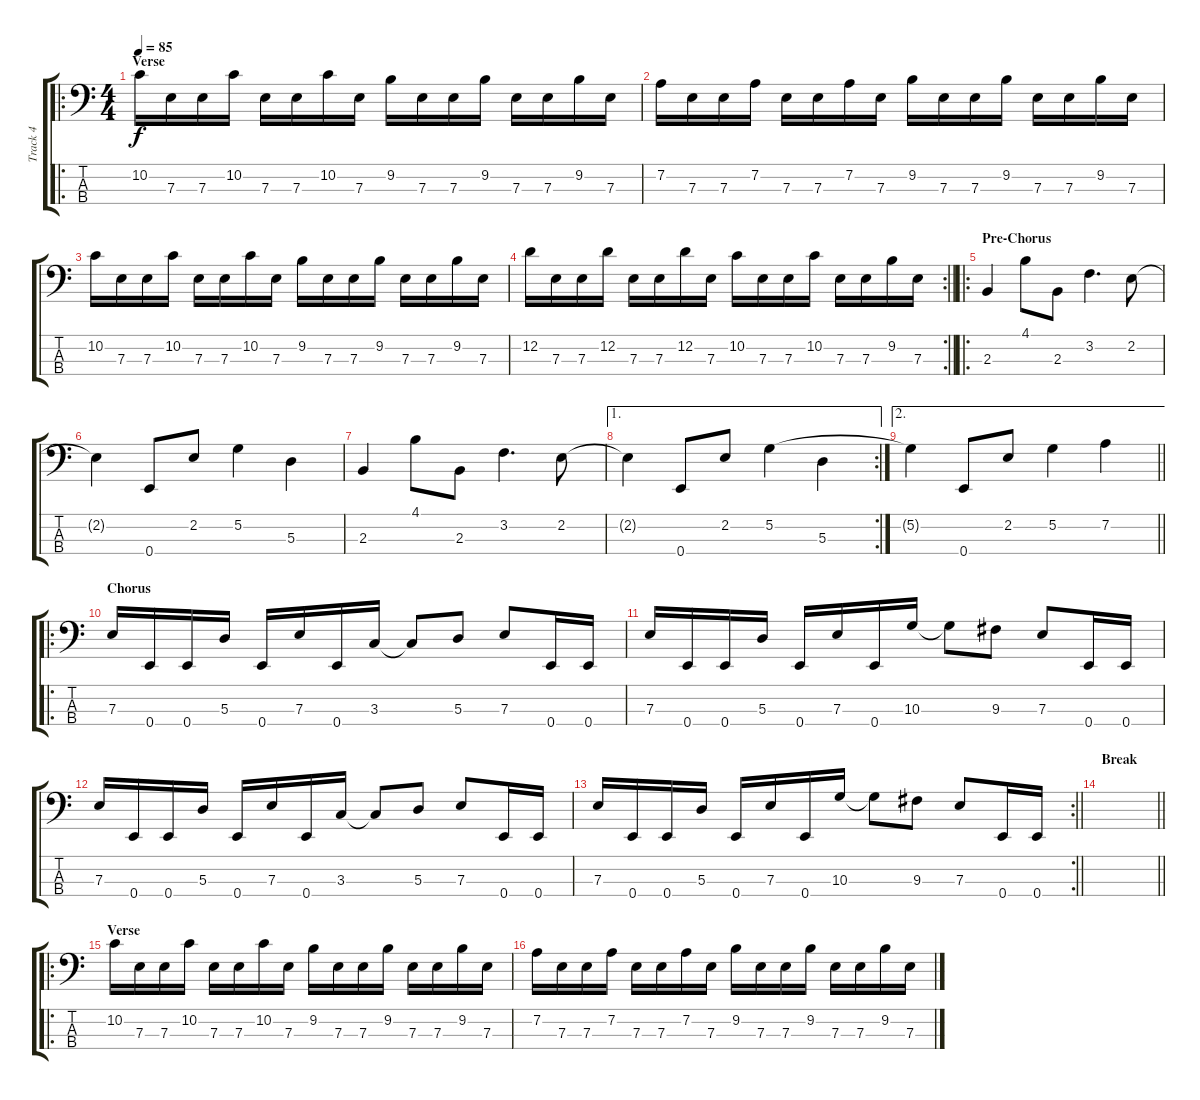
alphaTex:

\track ("Track 4" "Track 4") {instrument electricbassfinger}
\staff {score tabs}
\tuning (G2 D2 A1 E1) {hide}
\ro
\ts (4 4)
\section ("" "Verse")
\tempo 85
\clef f4
\ks c
10.2.16{dy f} 7.3.16 7.3.16 10.2.16 7.3.16 7.3.16 10.2.16 7.3.16 9.2.16 7.3.16 7.3.16 9.2.16 7.3.16 7.3.16 9.2.16 7.3.16 |
7.2.16 7.3.16 7.3.16 7.2.16 7.3.16 7.3.16 7.2.16 7.3.16 9.2.16 7.3.16 7.3.16 9.2.16 7.3.16 7.3.16 9.2.16 7.3.16 |
10.2.16 7.3.16 7.3.16 10.2.16 7.3.16 7.3.16 10.2.16 7.3.16 9.2.16 7.3.16 7.3.16 9.2.16 7.3.16 7.3.16 9.2.16 7.3.16 |
\rc 2
\barLineRight lightlight
12.2.16 7.3.16 7.3.16 12.2.16 7.3.16 7.3.16 12.2.16 7.3.16 10.2.16 7.3.16 7.3.16 10.2.16 7.3.16 7.3.16 9.2.16 7.3.16 |
\ro
\section ("" "Pre-Chorus")
2.3.4 4.1.8 2.3.8 3.2.4{d} 2.2.8 |
2.2{t}.4 0.4.8 2.2.8 5.2.4 5.3.4 |
2.3.4 4.1.8 2.3.8 3.2.4{d} 2.2.8 |
\ae 1
\rc 2
2.2{t}.4 0.4.8 2.2.8 5.2.4 5.3.4 |
\ae 2
\barLineRight lightlight
5.2{t}.4 0.4.8 2.2.8 5.2.4 7.2.4 |
\ro
\section ("" "Chorus")
7.3.16 0.4.16 0.4.16 5.3.16 0.4.16 7.3.16 0.4.16 3.3.16 3.3{t}.8 5.3.8 7.3.8 0.4.16 0.4.16 |
7.3.16 0.4.16 0.4.16 5.3.16 0.4.16 7.3.16 0.4.16 10.3.16 10.3{t}.8 9.3.8 7.3.8 0.4.16 0.4.16 |
7.3.16 0.4.16 0.4.16 5.3.16 0.4.16 7.3.16 0.4.16 3.3.16 3.3{t}.8 5.3.8 7.3.8 0.4.16 0.4.16 |
\rc 2
\barLineRight lightlight
7.3.16 0.4.16 0.4.16 5.3.16 0.4.16 7.3.16 0.4.16 10.3.16 10.3{t}.8 9.3.8 7.3.8 0.4.16 0.4.16 |
\section ("" "Break")
\barLineRight lightlight
|
\ro
\section ("" "Verse")
10.2.16 7.3.16 7.3.16 10.2.16 7.3.16 7.3.16 10.2.16 7.3.16 9.2.16 7.3.16 7.3.16 9.2.16 7.3.16 7.3.16 9.2.16 7.3.16 |
7.2.16 7.3.16 7.3.16 7.2.16 7.3.16 7.3.16 7.2.16 7.3.16 9.2.16 7.3.16 7.3.16 9.2.16 7.3.16 7.3.16 9.2.16 7.3.16
